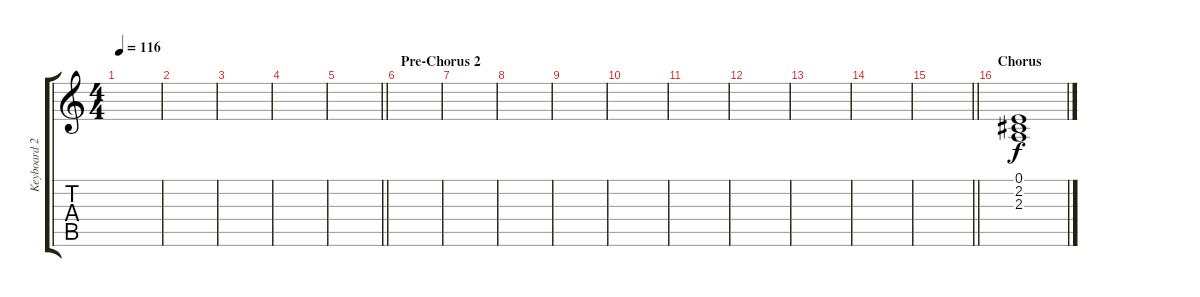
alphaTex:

\track ("Keyboard 2" "Keyboard 2") {instrument acousticgrandpiano}
\staff {score tabs}
\tuning (E4 B3 G3 D3 A2 E2) {hide}
\ts (4 4)
\tempo 116
\clef g2
\ks c
|
|
|
|
\barLineRight lightlight
|
\section ("" "Pre-Chorus 2")
|
|
|
|
|
|
|
|
|
\barLineRight lightlight
|
\section ("" "Chorus")
(0.1 2.2 2.3).1
